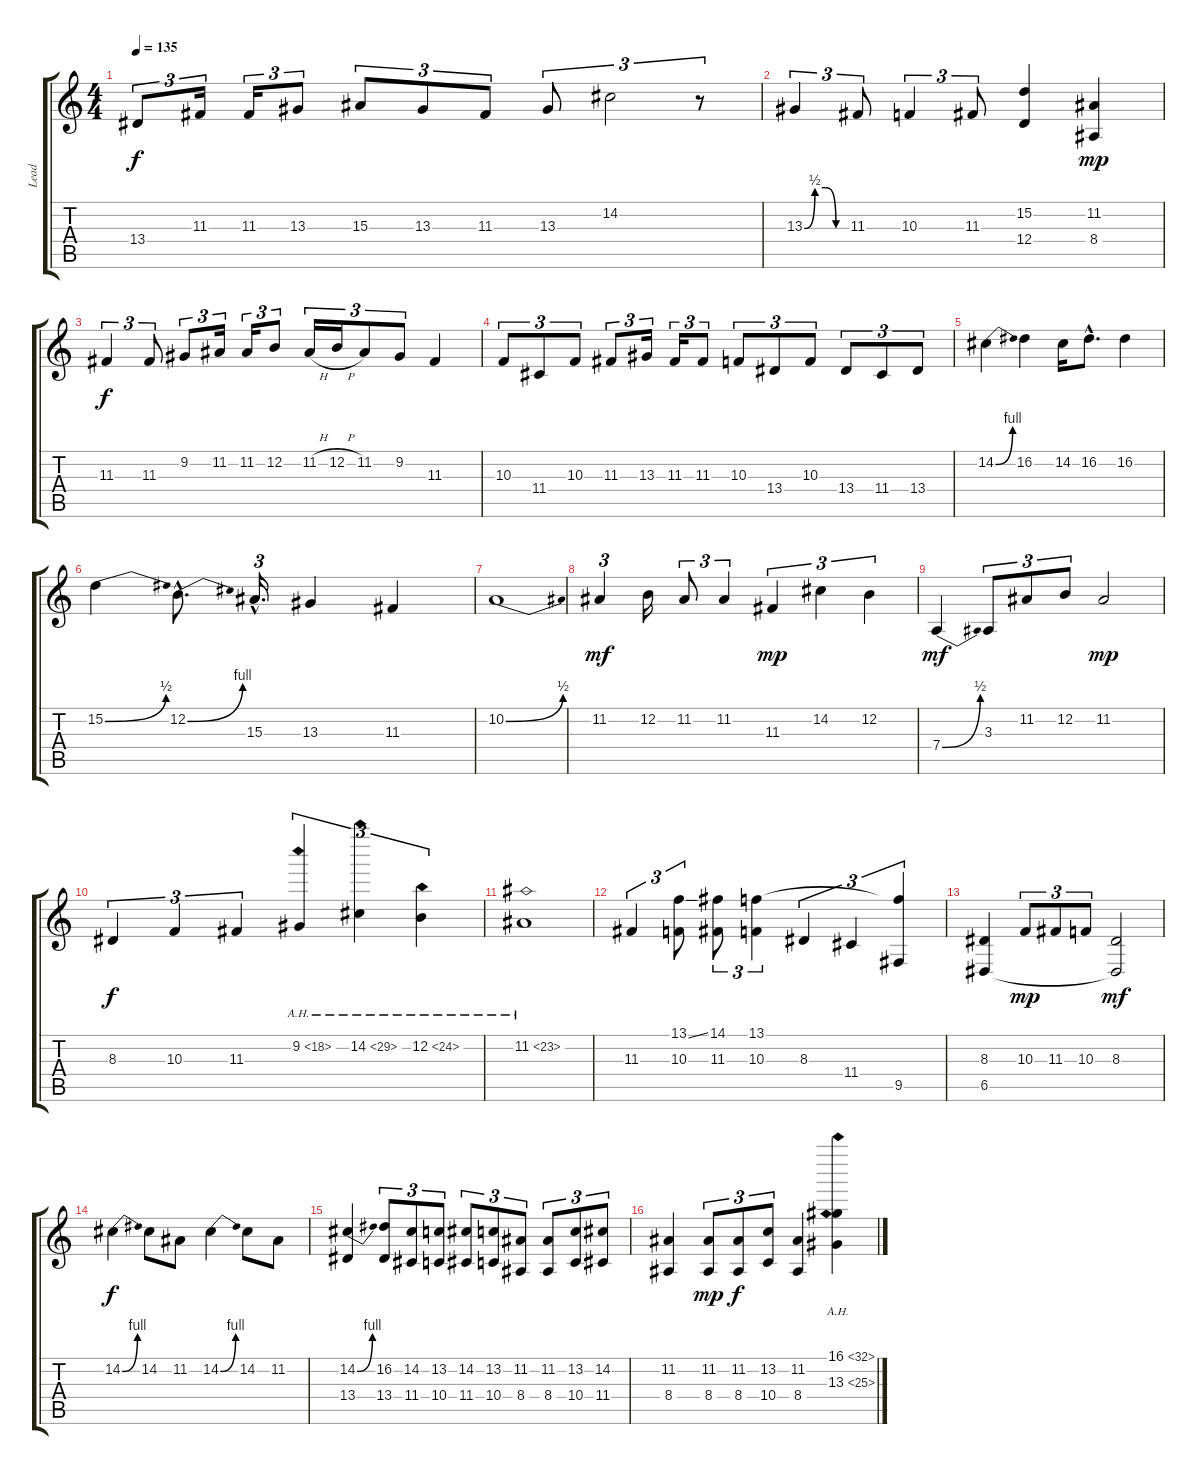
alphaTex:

\track ("Lead" "Lead") {instrument violin}
\staff {score tabs}
\tuning (E4 B3 G3 D3 A2 E2) {hide}
\ts (4 4)
\tempo 135
\clef g2
\ks c
13.4.8{tu (3 2) dy f} 11.3.16{tu (3 2)} 11.3.16{tu (3 2)} 13.3.8{tu (3 2)} 15.3.8{tu (3 2)} 13.3.8{tu (3 2)} 11.3.8{tu (3 2)} 13.3.8{tu (3 2)} 14.2.2{tu (3 2)} r.8{tu (3 2)} |
13.3{be (custom 0 0 15 2 30 2 45 0 60 0)}.4{tu (3 2)} 11.3.8{tu (3 2)} 10.3.4{tu (3 2)} 11.3.8{tu (3 2)} (15.2 12.4).4 (11.2 8.4).4{dy mp} |
11.3.4{tu (3 2) dy f} 11.3.8{tu (3 2)} 9.2.8{tu (3 2)} 11.2.16{tu (3 2)} 11.2.16{tu (3 2)} 12.2.8{tu (3 2)} 11.2{h}.16{tu (3 2)} 12.2{h}.16{tu (3 2)} 11.2.8{tu (3 2)} 9.2.8{tu (3 2)} 11.3.4 |
10.3.8{tu (3 2)} 11.4.8{tu (3 2)} 10.3.8{tu (3 2)} 11.3.8{tu (3 2)} 13.3.16{tu (3 2)} 11.3.16{tu (3 2)} 11.3.8{tu (3 2)} 10.3.8{tu (3 2)} 13.4.8{tu (3 2)} 10.3.8{tu (3 2)} 13.4.8{tu (3 2)} 11.4.8{tu (3 2)} 13.4.8{tu (3 2)} |
14.2{be (bend 0 0 60 4)}.4 16.2.4 14.2.16 16.2{hac}.8{d} 16.2.4 |
15.2{be (bend 0 0 60 2)}.4 12.2{be (bend 0 0 60 4) hac}.8{d} 15.3{hac}.16{d tu (3 2)} 13.3.4 11.3.4 |
10.2{be (bend 0 0 60 2)}.1 |
11.2.4{tu (3 2) dy mf} 12.2.16 11.2.8{tu (3 2)} 11.2.4{tu (3 2)} 11.3.4{tu (3 2) dy mp} 14.2.4{tu (3 2)} 12.2.4{tu (3 2)} |
7.4{be (bend 0 0 60 2)}.4{dy mf} 3.3.8{tu (3 2)} 11.2.8{tu (3 2)} 12.2.8{tu (3 2)} 11.2.2{dy mp} |
8.3.4{tu (3 2) dy f} 10.3.4{tu (3 2)} 11.3.4{tu (3 2)} 9.2{ah 9}.4{tu (3 2)} 14.2{ah 15}.4{tu (3 2)} 12.2{ah 12}.4{tu (3 2)} |
11.2{ah 12}.1 |
11.3.4{tu (3 2)} (13.1{ss} 10.3).8{tu (3 2)} (14.1 11.3).8{tu (3 2)} (13.1 10.3).4{tu (3 2)} 8.3.4{tu (3 2)} 11.4.4{tu (3 2)} (13.1{t} 9.5).4{tu (3 2)} |
(8.3 6.5).4 10.3.8{tu (3 2) dy mp} 11.3.8{tu (3 2)} 10.3.8{tu (3 2)} (8.3 6.5{t}).2{dy mf} |
14.2{be (bend 0 0 60 4)}.4{dy f} 14.2.8 11.2.8 14.2{be (bend 0 0 60 4)}.4 14.2.8 11.2.8 |
(14.2{be (bend 0 0 60 4)} 13.4).4 (16.2 13.4).8{tu (3 2)} (14.2 11.4).8{tu (3 2)} (13.2 10.4).8{tu (3 2)} (14.2 11.4).8{tu (3 2)} (13.2 10.4).8{tu (3 2)} (11.2 8.4).8{tu (3 2)} (11.2 8.4).8{tu (3 2)} (13.2 10.4).8{tu (3 2)} (14.2 11.4).8{tu (3 2)} |
(11.2 8.4).4 (11.2 8.4).8{tu (3 2) dy mp} (11.2 8.4).8{tu (3 2) dy f} (13.2 10.4).8{tu (3 2)} (11.2 8.4).4 (16.1{ah 16} 13.3{ah 12}).4
